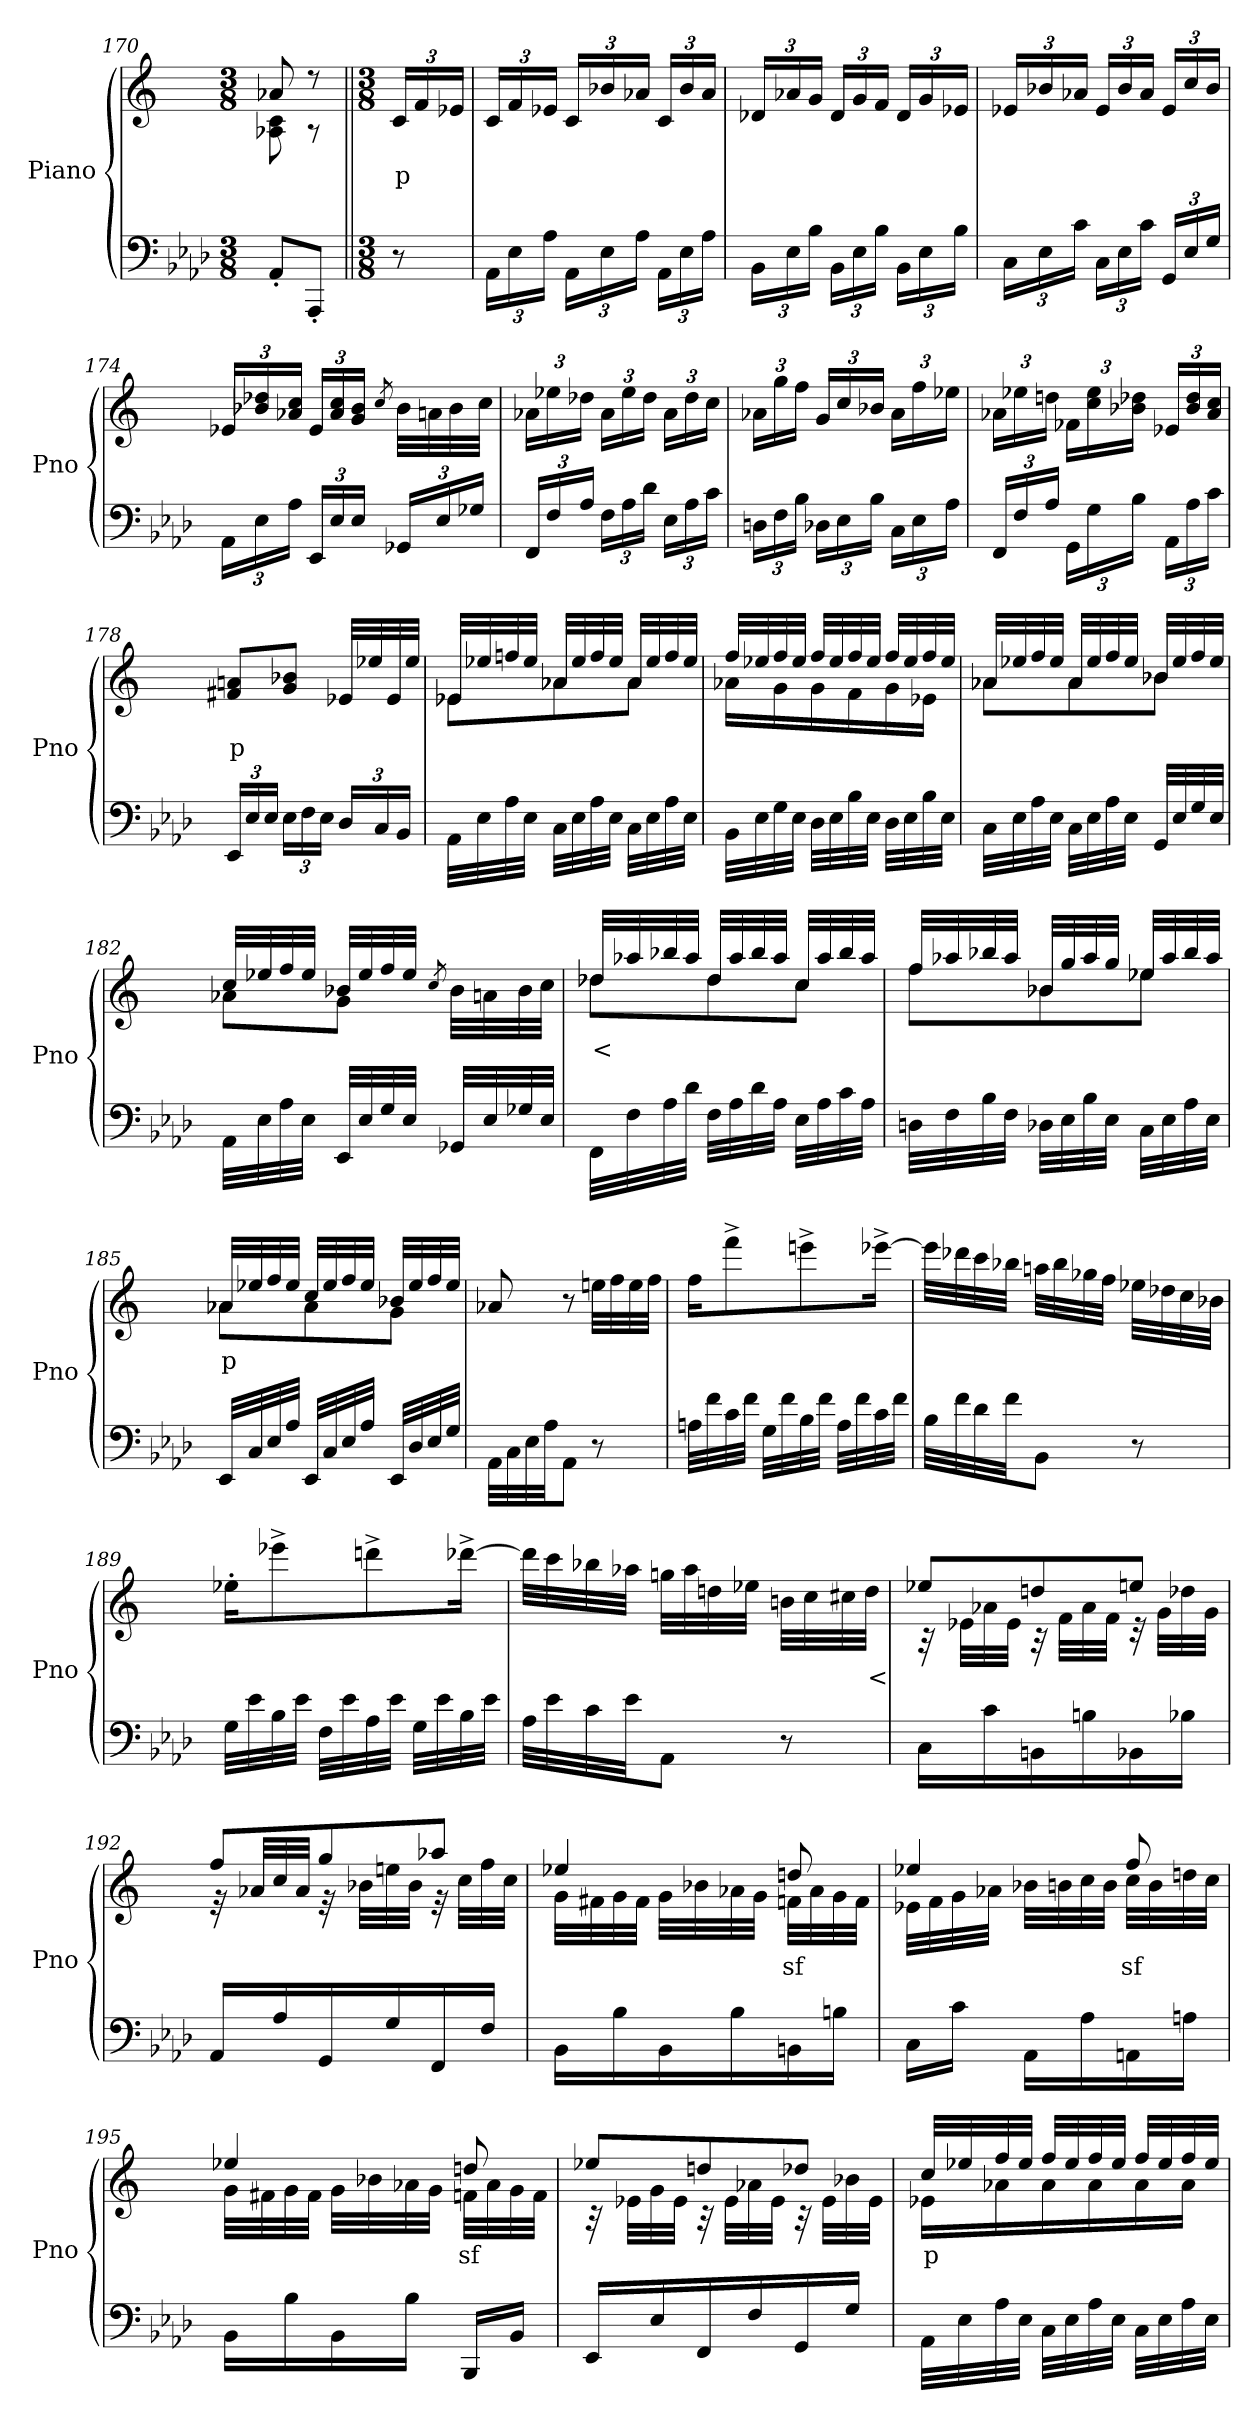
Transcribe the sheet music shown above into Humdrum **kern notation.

**kern	**kern	**text
*part2	*part1	*part1
*staff2	*staff1	*staff1
*I"Piano	*I"Piano	*
*I'Pno	*I'Pno	*
*clefF4	*clefG2	*
*k[b-e-a-d-]	*k[]	*
*M3/8	*M3/8	*
=170	=170	=170
*	*^	*
8AA-'/L	8a-X/	8A-X\ 8c\	.
8AAA-'/J	8r	8r	.
*	*v	*v	*
=170X5||	=170X5||	=170X5||
*M3/8	*M3/8	*
*	*Xbrackettup	*
8r	24c/LL	p
.	24f/	.
.	24e-X/JJ	.
=171	=171	=171
*Xbrackettup	*	*
24AA-\LL	24c/LL	.
24E-\	24f/	.
24A-\JJ	24e-X/JJ	.
24AA-\LL	24c/LL	.
24E-\	24b-X/	.
24A-\JJ	24a-X/JJ	.
24AA-\LL	24c/LL	.
24E-\	24b-/	.
24A-\JJ	24a-/JJ	.
=172	=172	=172
24BB-\LL	24d-X/LL	.
24E-\	24a-X/	.
24B-\JJ	24g/JJ	.
24BB-\LL	24d-/LL	.
24E-\	24g/	.
24B-\JJ	24f/JJ	.
24BB-\LL	24d-/LL	.
24E-\	24g/	.
24B-\JJ	24e-X/JJ	.
!!LO:LB:g=z
=173	=173	=173
24C\LL	24e-X/LL	.
24E-\	24b-X/	.
24c\JJ	24a-X/JJ	.
24C\LL	24e-/LL	.
24E-\	24b-/	.
24c\JJ	24a-/JJ	.
24GG/LL	24e-/LL	.
24E-/	24cc/	.
24G/JJ	24b-/JJ	.
=174	=174	=174
24AA-\LL	24e-X/LL	.
24E-\	24b-X/ 24dd-X/	.
24A-\JJ	24a-X/ 24cc/JJ	.
24EE-/LL	24e-/LL	.
24E-/	24a-/ 24cc/	.
24E-/JJ	24g/ 24b-/JJ	.
.	8qcc/	.
24GG-X/LL	32b-\LLL	.
.	32an\	.
24E-/	.	.
.	32b-\	.
24G-X/JJ	.	.
.	32cc\JJJ	.
=175	=175	=175
24FF/LL	24a-X\LL	.
24F/	24ee-X\	.
24A-/JJ	24dd-X\JJ	.
24F\LL	24a-\LL	.
24A-\	24ee-\	.
24d-\JJ	24dd-\JJ	.
24E-\LL	24a-\LL	.
24A-\	24dd-\	.
24c\JJ	24cc\JJ	.
=176	=176	=176
24Dn\LL	24a-X\LL	.
24F\	24gg\	.
24B-\JJ	24ff\JJ	.
24D-X\LL	24g/LL	.
24E-\	24cc/	.
24B-\JJ	24b-X/JJ	.
24C\LL	24a-\LL	.
24E-\	24ff\	.
24A-\JJ	24ee-X\JJ	.
!!LO:PB:g=z
=177	=177	=177
24FF/LL	24a-X\LL	.
24F/	24ee-X\	.
24A-/JJ	24ddn\JJ	.
24GG\LL	24f-X\LL	.
24G\	24cc\ 24ee-\	.
24B-\JJ	24b-X\ 24dd-X\JJ	.
24AA-\LL	24e-X/LL	.
24A-\	24b-/ 24dd-/	.
24c\JJ	24a-/ 24cc/JJ	.
=178	=178	=178
24EE-/LL	8f#X/ 8an/L	p
24E-/	.	.
24E-/JJ	.	.
24E-\LL	8g/ 8b-X/J	.
24F\	.	.
24E-\JJ	.	.
24D-/LL	32e-X/LLL	.
.	32ee-X/	.
24C/	.	.
.	32e-/	.
24BB-/JJ	.	.
.	32ee-/JJJ	.
=179	=179	=179
*	*^	*
32AA-\LLL	32e-X/LLL	8e-\L	.
32E-\	32ee-X/	.	.
32A-\	32ffn/	.	.
32E-\JJJ	32ee-/JJJ	.	.
32C\LLL	32a-X/LLL	8a-\	.
32E-\	32ee-/	.	.
32A-\	32ff/	.	.
32E-\JJJ	32ee-/JJJ	.	.
32C\LLL	32a-/LLL	8a-\J	.
32E-\	32ee-/	.	.
32A-\	32ff/	.	.
32E-\JJJ	32ee-/JJJ	.	.
=180	=180	=180	=180
32BB-\LLL	32ff/LLL	16a-X\LL	.
32E-\	32ee-X/	.	.
32G\	32ff/	16g\	.
32E-\JJJ	32ee-/JJJ	.	.
32D-\LLL	32ff/LLL	16g\	.
32E-\	32ee-/	.	.
32B-\	32ff/	16f\	.
32E-\JJJ	32ee-/JJJ	.	.
32D-\LLL	32ff/LLL	16g\	.
32E-\	32ee-/	.	.
32B-\	32ff/	16e-X\JJ	.
32E-\JJJ	32ee-/JJJ	.	.
!!LO:LB:g=z	!!
=181	=181	=181	=181
32C\LLL	32a-X/LLL	8a-\L	.
32E-\	32ee-X/	.	.
32A-\	32ff/	.	.
32E-\JJJ	32ee-/JJJ	.	.
32C\LLL	32a-/LLL	8a-\	.
32E-\	32ee-/	.	.
32A-\	32ff/	.	.
32E-\JJJ	32ee-/JJJ	.	.
32GG/LLL	32b-X/LLL	8b-\J	.
32E-/	32ee-/	.	.
32G/	32ff/	.	.
32E-/JJJ	32ee-/JJJ	.	.
=182	=182	=182	=182
32AA-\LLL	32cc/LLL	8a-X\L	.
32E-\	32ee-X/	.	.
32A-\	32ff/	.	.
32E-\JJJ	32ee-/JJJ	.	.
32EE-/LLL	32b-X/LLL	8g\J	.
32E-/	32ee-/	.	.
32G/	32ff/	.	.
32E-/JJJ	32ee-/JJJ	.	.
.	8qcc/	.	.
32GG-X/LLL	32b-\LLL	8ryy	.
32E-/	32an\	.	.
32G-X/	32b-\	.	.
32E-/JJJ	32cc\JJJ	.	.
=183	=183	=183	=183
32FF\LLL	32dd-X/LLL	8dd-\L	<
32F\	32aa-X/	.	.
32A-\	32bb-X/	.	.
32d-\JJJ	32aa-/JJJ	.	.
32F\LLL	32dd-/LLL	8dd-\	.
32A-\	32aa-/	.	.
32d-\	32bb-/	.	.
32A-\JJJ	32aa-/JJJ	.	.
32E-\LLL	32cc/LLL	8cc\J	.
32A-\	32aa-/	.	.
32c\	32bb-/	.	.
32A-\JJJ	32aa-/JJJ	.	.
!!LO:LB:g=z	!!
=184	=184	=184	=184
32Dn\LLL	32ff/LLL	8ff\L	.
32F\	32aa-X/	.	.
32B-\	32bb-X/	.	.
32F\JJJ	32aa-/JJJ	.	.
32D-X\LLL	32b-X/LLL	8b-\	.
32E-\	32gg/	.	.
32B-\	32aa-/	.	.
32E-\JJJ	32gg/JJJ	.	.
32C\LLL	32ee-X/LLL	8ee-\J	.
32E-\	32aa-/	.	.
32A-\	32bb-/	.	.
32E-\JJJ	32aa-/JJJ	.	.
=185	=185	=185	=185
32EE-/LLL	32a-X/LLL	8a-\L	p
32C/	32ee-X/	.	.
32E-/	32ff/	.	.
32A-/JJJ	32ee-/JJJ	.	.
32EE-/LLL	32cc/LLL	8a-\	.
32C/	32ee-/	.	.
32E-/	32ff/	.	.
32A-/JJJ	32ee-/JJJ	.	.
32EE-/LLL	32b-X/LLL	8g\J	.
32D-/	32ee-/	.	.
32E-/	32ff/	.	.
32G/JJJ	32ee-/JJJ	.	.
*	*v	*v	*
=186	=186	=186
32AA-\LLL	8a-X/	.
32C\	.	.
32E-\	.	.
32A-\JJ	.	.
8AA-\J	8r	.
8r	32een\LLL	.
.	32ff\	.
.	32ee\	.
.	32ff\JJJ	.
=187	=187	=187
32An\LLL	16ff\KL	.
32f\	.	.
32c\	8fff^\	.
32f\JJJ	.	.
32G\LLL	.	.
32f\	.	.
32B-\	8eeen^\	.
32f\JJJ	.	.
32A\LLL	.	.
32f\	.	.
32c\	[16eee-X^\Jk	.
32f\JJJ	.	.
!!LO:LB:g=z
=188	=188	=188
32B-\LLL	32eee-\LLL]	.
32f\	32ddd-X\	.
32d-\	32ccc\	.
32f\JJ	32bb-X\JJJ	.
8BB-\J	32aan\LLL	.
.	32bb-\	.
.	32gg-X\	.
.	32ff\JJJ	.
8r	32ee-X\LLL	.
.	32dd-X\	.
.	32cc\	.
.	32b-X\JJJ	.
=189	=189	=189
32G\LLL	16ee-X'\KL	.
32e-\	.	.
32B-\	8eee-X^\	.
32e-\JJJ	.	.
32F\LLL	.	.
32e-\	.	.
32A-\	8dddn^\	.
32e-\JJJ	.	.
32G\LLL	.	.
32e-\	.	.
32B-\	[16ddd-X^\Jk	.
32e-\JJJ	.	.
=190	=190	=190
32A-\LLL	32ddd-\LLL]	.
32e-\	32ccc\	.
32c\	32bb-X\	.
32e-\JJ	32aa-X\JJJ	.
8AA-\J	32ggn\LLL	.
.	32aa-\	.
.	32ddn\	.
.	32ee-X\JJJ	.
8r	32bn\LLL	.
.	32cc\	.
.	32cc#X\	.
.	32dd\JJJ	<
!!LO:LB:g=z
=191	=191	=191
*	*^	*
16C\LL	8ee-X/L	32r	.
.	.	32e-X\LLL	.
16c\	.	32a-X\	.
.	.	32e-\JJJ	.
16BBn\	8ddn/	32r	.
.	.	32f\LLL	.
16Bn\	.	32a-\	.
.	.	32f\JJJ	.
16BB-X\	8een/J	32r	.
.	.	32g\LLL	.
16B-X\JJ	.	32dd-X\	.
.	.	32g\JJJ	.
=192	=192	=192	=192
16AA-/LL	8ff/L	32r	.
.	.	32a-X/LLL	.
16A-/	.	32cc/	.
.	.	32a-/JJJ	.
16GG/	8gg/	32r	.
.	.	32b-X\LLL	.
16G/	.	32een\	.
.	.	32b-\JJJ	.
16FF/	8aa-X/J	32r	.
.	.	32cc\LLL	.
16F/JJ	.	32ff\	.
.	.	32cc\JJJ	.
=193	=193	=193	=193
16BB-\LL	4ee-X/	32g\LLL	.
.	.	32f#X\	.
16B-\	.	32g\	.
.	.	32f#\JJJ	.
16BB-\	.	32g\LLL	.
.	.	32b-X\	.
16B-\	.	32a-X\	.
.	.	32g\JJJ	.
16BBn\	8ddn/	32fn\LLL	sf
.	.	32a-\	.
16Bn\JJ	.	32g\	.
.	.	32f\JJJ	.
!!LO:LB:g=z	!!
=194	=194	=194	=194
16C\LL	4ee-X/	32e-X\LLL	.
.	.	32f\	.
16c\JJ	.	32g\	.
.	.	32a-X\JJJ	.
16AA-\LL	.	32b-X\LLL	.
.	.	32bn\	.
16A-\	.	32cc\	.
.	.	32b\JJJ	.
16AAn\	8ff/	32cc\LLL	sf
.	.	32b\	.
16An\JJ	.	32ddn\	.
.	.	32cc\JJJ	.
=195	=195	=195	=195
16BB-\LL	4ee-X/	32g\LLL	.
.	.	32f#X\	.
16B-\	.	32g\	.
.	.	32f#\JJJ	.
16BB-\	.	32g\LLL	.
.	.	32b-X\	.
16B-\JJ	.	32a-X\	.
.	.	32g\JJJ	.
16BBB-/LL	8ddn/	32fn\LLL	sf
.	.	32a-\	.
16BB-/JJ	.	32g\	.
.	.	32f\JJJ	.
=196	=196	=196	=196
16EE-/LL	8ee-X/L	32r	.
.	.	32e-X\LLL	.
16E-/	.	32g\	.
.	.	32e-\JJJ	.
16FF/	8ddn/	32r	.
.	.	32e-\LLL	.
16F/	.	32a-X\	.
.	.	32e-\JJJ	.
16GG/	8dd-X/J	32r	.
.	.	32e-\LLL	.
16G/JJ	.	32b-X\	.
.	.	32e-\JJJ	.
!!LO:PB:g=z	!!
=197	=197	=197	=197
32AA-\LLL	32cc/LLL	16e-X\LL	p
32E-\	32ee-X/	.	.
32A-\	32ff/	16a-X\	.
32E-\JJJ	32ee-/JJJ	.	.
32C\LLL	32ff/LLL	16a-\	.
32E-\	32ee-/	.	.
32A-\	32ff/	16a-\	.
32E-\JJJ	32ee-/JJJ	.	.
32C\LLL	32ff/LLL	16a-\	.
32E-\	32ee-/	.	.
32A-\	32ff/	16a-\JJ	.
32E-\JJJ	32ee-/JJJ	.	.
*	*v	*v	*
=	=	=
*-	*-	*-
